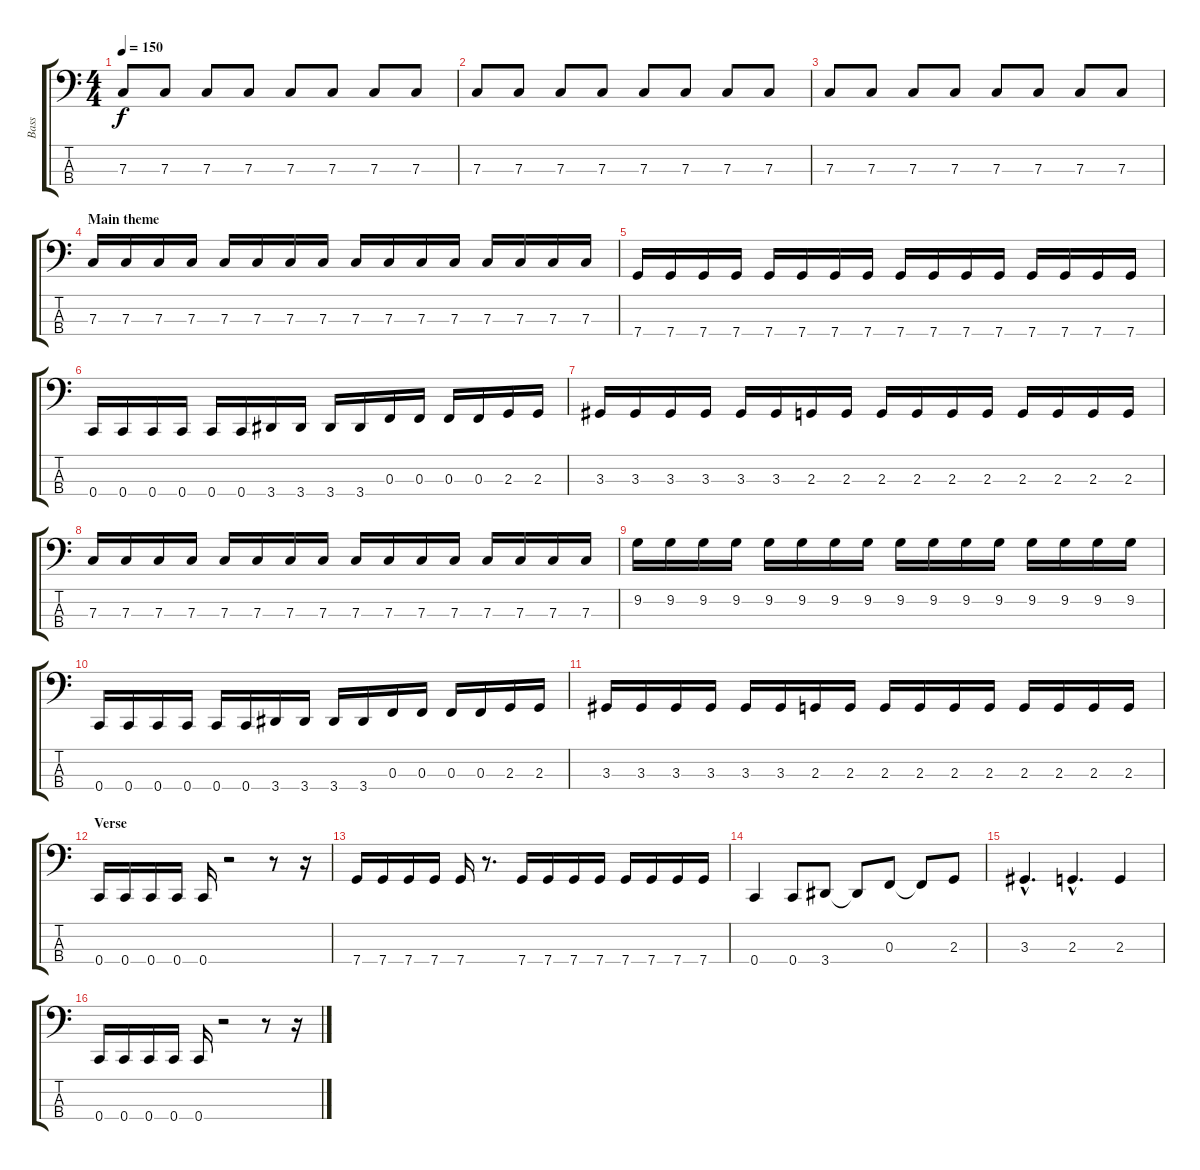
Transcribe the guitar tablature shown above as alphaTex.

\track ("Bass" "Bass") {instrument electricbassfinger}
\staff {score tabs}
\tuning (Eb2 Bb1 F1 C1) {hide}
\ts (4 4)
\tempo 150
\clef f4
\ks c
7.3.8{dy f} 7.3.8 7.3.8 7.3.8 7.3.8 7.3.8 7.3.8 7.3.8 |
7.3.8 7.3.8 7.3.8 7.3.8 7.3.8 7.3.8 7.3.8 7.3.8 |
7.3.8 7.3.8 7.3.8 7.3.8 7.3.8 7.3.8 7.3.8 7.3.8 |
\section ("" "Main theme")
7.3.16 7.3.16 7.3.16 7.3.16 7.3.16 7.3.16 7.3.16 7.3.16 7.3.16 7.3.16 7.3.16 7.3.16 7.3.16 7.3.16 7.3.16 7.3.16 |
7.4.16 7.4.16 7.4.16 7.4.16 7.4.16 7.4.16 7.4.16 7.4.16 7.4.16 7.4.16 7.4.16 7.4.16 7.4.16 7.4.16 7.4.16 7.4.16 |
0.4.16 0.4.16 0.4.16 0.4.16 0.4.16 0.4.16 3.4.16 3.4.16 3.4.16 3.4.16 0.3.16 0.3.16 0.3.16 0.3.16 2.3.16 2.3.16 |
3.3.16 3.3.16 3.3.16 3.3.16 3.3.16 3.3.16 2.3.16 2.3.16 2.3.16 2.3.16 2.3.16 2.3.16 2.3.16 2.3.16 2.3.16 2.3.16 |
7.3.16 7.3.16 7.3.16 7.3.16 7.3.16 7.3.16 7.3.16 7.3.16 7.3.16 7.3.16 7.3.16 7.3.16 7.3.16 7.3.16 7.3.16 7.3.16 |
9.2.16 9.2.16 9.2.16 9.2.16 9.2.16 9.2.16 9.2.16 9.2.16 9.2.16 9.2.16 9.2.16 9.2.16 9.2.16 9.2.16 9.2.16 9.2.16 |
0.4.16 0.4.16 0.4.16 0.4.16 0.4.16 0.4.16 3.4.16 3.4.16 3.4.16 3.4.16 0.3.16 0.3.16 0.3.16 0.3.16 2.3.16 2.3.16 |
3.3.16 3.3.16 3.3.16 3.3.16 3.3.16 3.3.16 2.3.16 2.3.16 2.3.16 2.3.16 2.3.16 2.3.16 2.3.16 2.3.16 2.3.16 2.3.16 |
\section ("" "Verse")
0.4.16 0.4.16 0.4.16 0.4.16 0.4.16 r.2 r.8 r.16 |
7.4.16 7.4.16 7.4.16 7.4.16 7.4.16 r.8{d} 7.4.16 7.4.16 7.4.16 7.4.16 7.4.16 7.4.16 7.4.16 7.4.16 |
0.4.4 0.4.8 3.4.8 3.4{t}.8 0.3.8 0.3{t}.8 2.3.8 |
3.3{hac}.4{d} 2.3{hac}.4{d} 2.3.4 |
0.4.16 0.4.16 0.4.16 0.4.16 0.4.16 r.2 r.8 r.16
